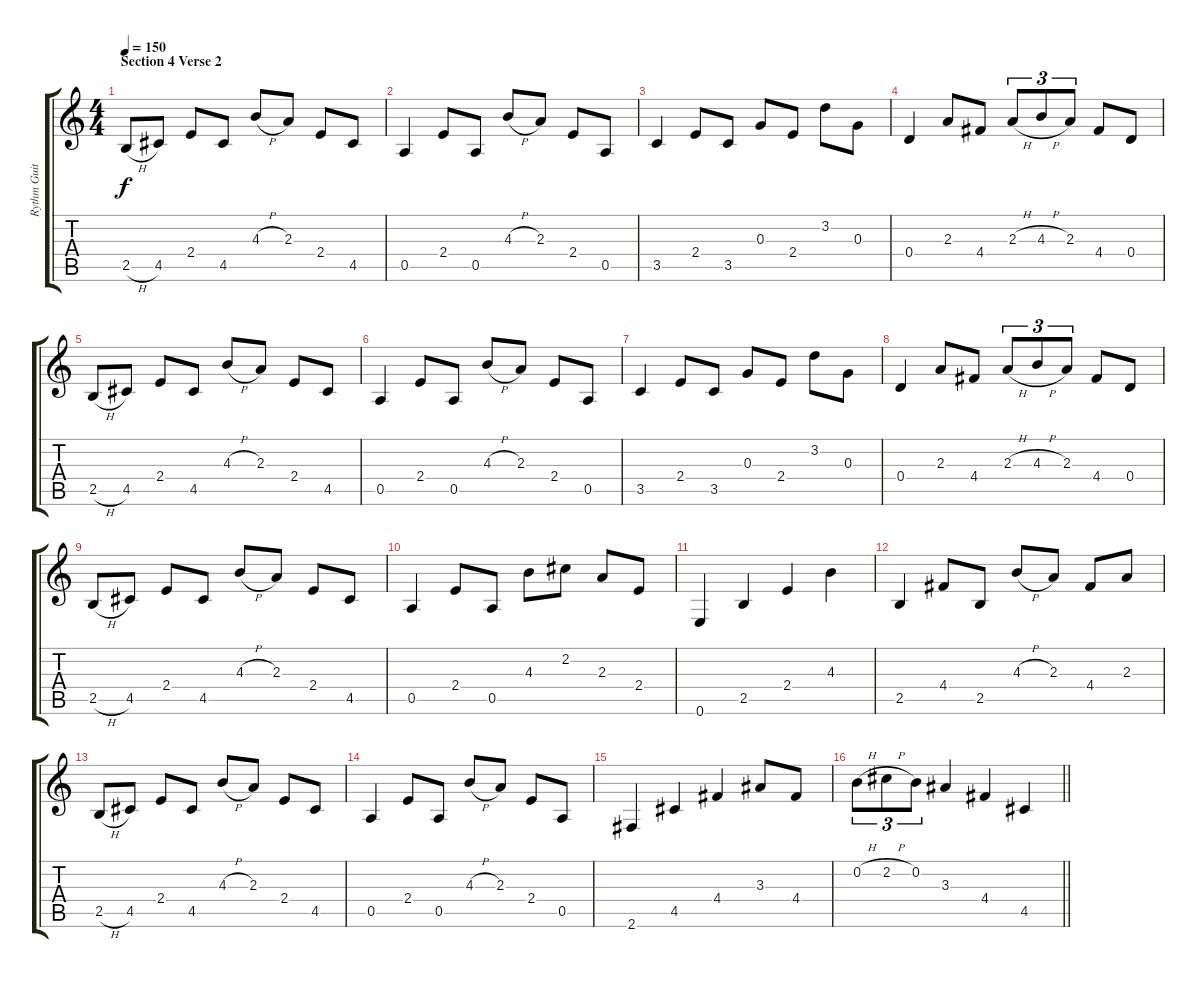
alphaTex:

\track ("Rythm Guitar" "Rythm Guit") {instrument electricguitarclean}
\staff {score tabs}
\tuning (E4 B3 G3 D3 A2 E2) {hide}
\ts (4 4)
\section ("" "Section 4 Verse 2")
\tempo 150
\clef g2
\ks c
2.5{h}.8{dy f} 4.5.8 2.4.8 4.5.8 4.3{h}.8 2.3.8 2.4.8 4.5.8 |
0.5.4 2.4.8 0.5.8 4.3{h}.8 2.3.8 2.4.8 0.5.8 |
3.5.4 2.4.8 3.5.8 0.3.8 2.4.8 3.2.8 0.3.8 |
0.4.4 2.3.8 4.4.8 2.3{h}.8{tu (3 2)} 4.3{h}.8{tu (3 2)} 2.3.8{tu (3 2)} 4.4.8 0.4.8 |
2.5{h}.8 4.5.8 2.4.8 4.5.8 4.3{h}.8 2.3.8 2.4.8 4.5.8 |
0.5.4 2.4.8 0.5.8 4.3{h}.8 2.3.8 2.4.8 0.5.8 |
3.5.4 2.4.8 3.5.8 0.3.8 2.4.8 3.2.8 0.3.8 |
0.4.4 2.3.8 4.4.8 2.3{h}.8{tu (3 2)} 4.3{h}.8{tu (3 2)} 2.3.8{tu (3 2)} 4.4.8 0.4.8 |
2.5{h}.8 4.5.8 2.4.8 4.5.8 4.3{h}.8 2.3.8 2.4.8 4.5.8 |
0.5.4 2.4.8 0.5.8 4.3.8 2.2.8 2.3.8 2.4.8 |
0.6.4 2.5.4 2.4.4 4.3.4 |
2.5.4 4.4.8 2.5.8 4.3{h}.8 2.3.8 4.4.8 2.3.8 |
2.5{h}.8 4.5.8 2.4.8 4.5.8 4.3{h}.8 2.3.8 2.4.8 4.5.8 |
0.5.4 2.4.8 0.5.8 4.3{h}.8 2.3.8 2.4.8 0.5.8 |
2.6.4 4.5.4 4.4.4 3.3.8 4.4.8 |
\barLineRight lightlight
0.2{h}.8{tu (3 2)} 2.2{h}.8{tu (3 2)} 0.2.8{tu (3 2)} 3.3.4 4.4.4 4.5.4
